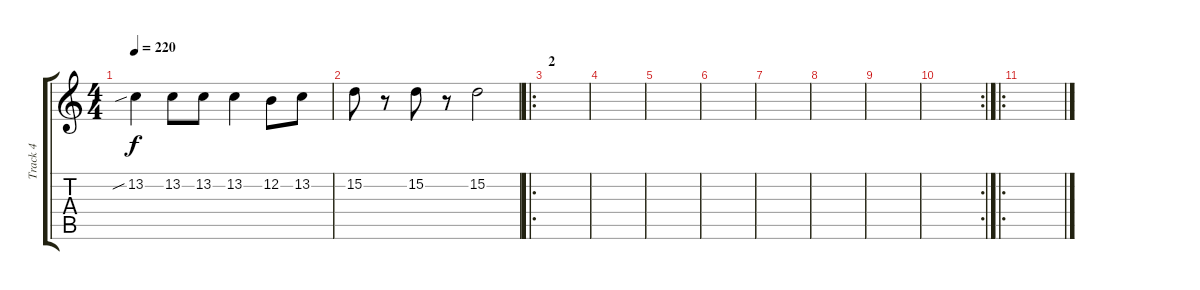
\track ("Track 4" "Track 4") {instrument violin}
\staff {score tabs}
\tuning (E4 B3 G3 D3 A2 E2) {hide}
\ts (4 4)
\tempo 220
\clef g2
\ks c
13.2{sib}.4{dy f} 13.2.8 13.2.8 13.2.4 12.2.8 13.2.8 |
15.2.8 r.8 15.2.8 r.8 15.2.2 |
\ro
\section ("" "2")
|
|
|
|
|
|
|
\rc 2
|
\ro
